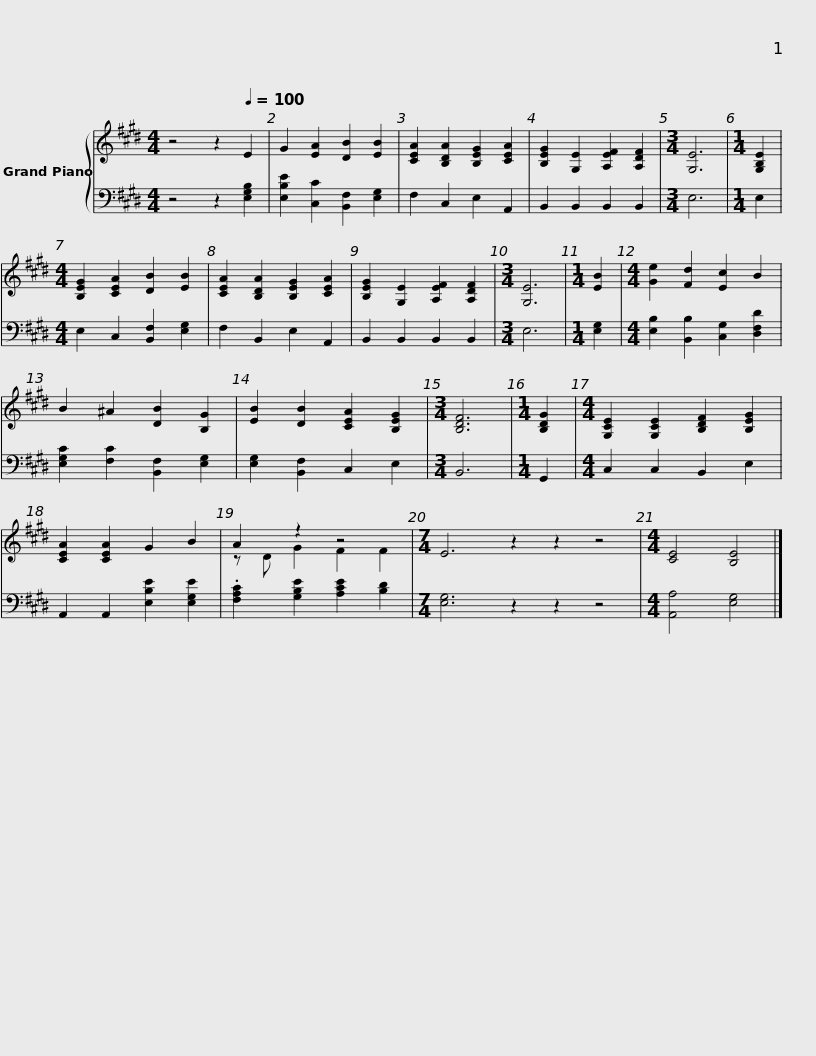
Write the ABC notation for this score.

X:1
%%score { ( 1 3 ) | 2 }
L:1/8
M:4/4
I:linebreak $
K:E
V:1 treble
V:3 treble
V:2 bass
V:1
 z4 z2[Q:1/4=100] E2 | G2 [EA]2 [DB]2 [EB]2 | [CEA]2 [B,DA]2 [B,EG]2 [CEA]2 | [B,EG]2 [G,E]2 [A,EF]2 [A,DF]2 |[M:3/4] [G,E]6 | %5
[M:1/4] [G,B,E]2 |[M:4/4] [B,EG]2 [CEA]2 [DB]2 [EB]2 | [CEA]2 [B,DA]2 [B,EG]2 [CEA]2 |$ [B,EG]2 [G,E]2 [A,EF]2 [A,DF]2 |[M:3/4] [G,E]6 | %10
[M:1/4] [EB]2 |[M:4/4] [Ge]2 [Fd]2 [Ec]2 B2 | B2 ^A2 [DB]2 [B,G]2 | [EB]2 [DB]2 [CEA]2 [B,EG]2 |[M:3/4] [B,DF]6 | %15
[M:1/4] [B,DG]2 |[M:4/4] [G,CE]2 [G,CE]2 [B,DF]2 [B,EG]2 |$ [CEA]2 [CEA]2 G2 B2 | A2 z2 z4 |[M:7/4] E6 z2 z2 z4 | %20
[M:4/4] [CE]4 [B,E]4 |] %21
V:2
 z4 z2 [E,G,B,]2 | [E,B,E]2 [C,C]2 [B,,F,]2 [E,G,]2 | F,2 C,2 E,2 A,,2 | B,,2 B,,2 B,,2 B,,2 |[M:3/4] E,6 | %5
[M:1/4] E,2 |[M:4/4] E,2 C,2 [B,,F,]2 [E,G,]2 | F,2 B,,2 E,2 A,,2 |$ B,,2 B,,2 B,,2 B,,2 |[M:3/4] E,6 | %10
[M:1/4] [E,G,]2 |[M:4/4] [E,B,]2 [B,,B,]2 [C,G,]2 [D,F,D]2 | [E,G,C]2 [F,C]2 [B,,F,]2 [E,G,]2 | [E,G,]2 [B,,F,]2 C,2 E,2 |[M:3/4] B,,6 | %15
[M:1/4] G,,2 |[M:4/4] C,2 C,2 B,,2 E,2 |$ A,,2 A,,2 [E,B,E]2 [E,G,E]2 | .[F,A,C]2 [G,B,E]2 [A,CE]2 [B,D]2 |[M:7/4] [E,G,]6 z2 z2 z4 | %20
[M:4/4] [A,,A,]4 [E,G,]4 |] %21
V:3
 x8 | x8 | x8 | x8 |[M:3/4] x6 | %5
[M:1/4] x2 |[M:4/4] x8 | x8 |$ x8 |[M:3/4] x6 | %10
[M:1/4] x2 |[M:4/4] x8 | x8 | x8 |[M:3/4] x6 | %15
[M:1/4] x2 |[M:4/4] x8 |$ x8 | z D G2 F2 F2 |[M:7/4] x14 | %20
[M:4/4] x8 |] %21
